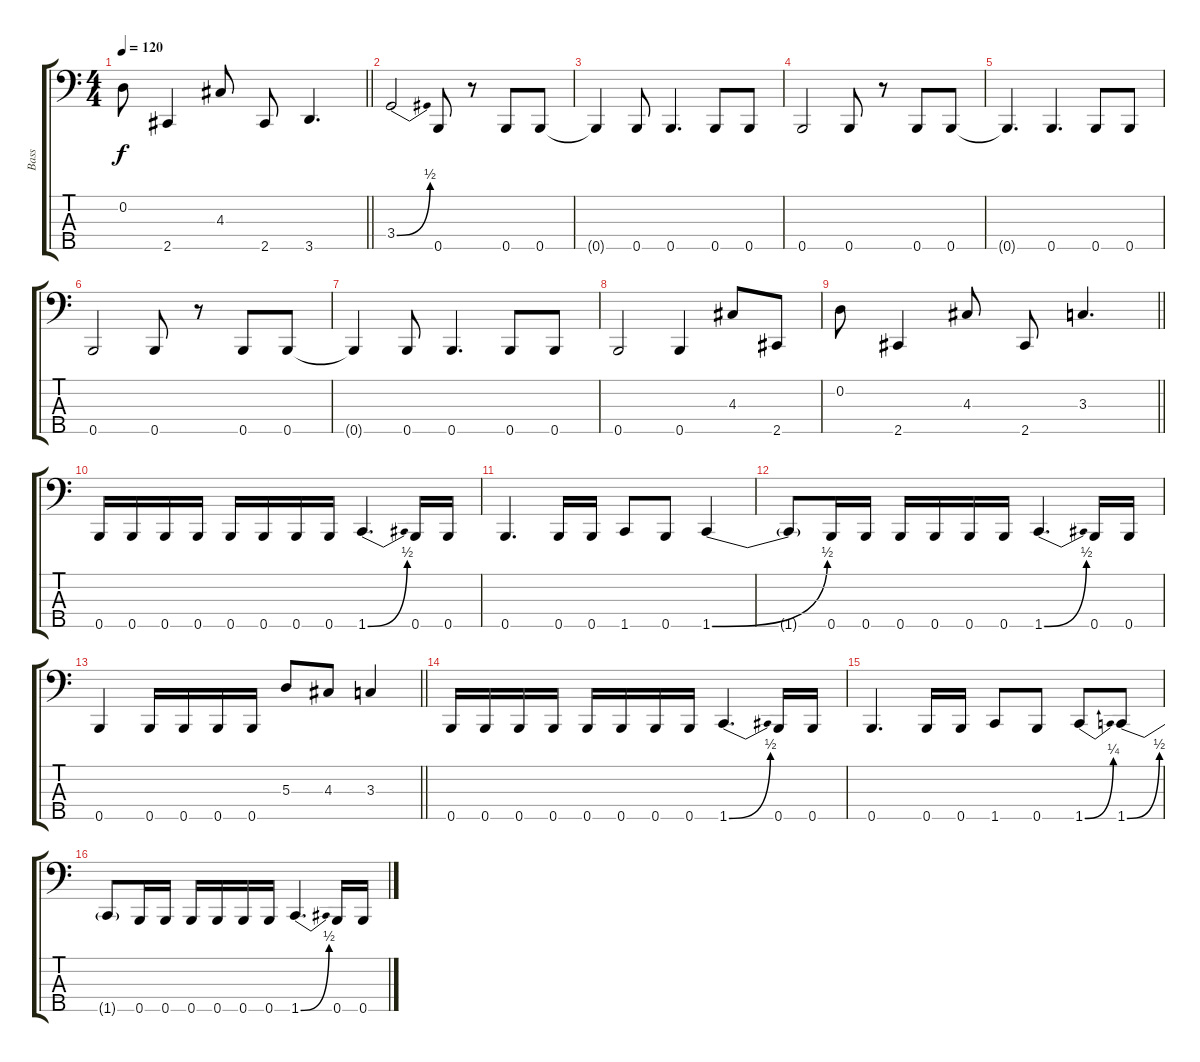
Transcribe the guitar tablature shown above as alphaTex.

\track ("Bass" "Bass") {instrument electricbassfinger}
\staff {score tabs}
\tuning (G2 D2 A1 E1 B0) {hide}
\ts (4 4)
\tempo 120
\clef f4
\barLineRight lightlight
\ks c
0.2.8{dy f} 2.5.4 4.3.8 2.5.8 3.5.4{d} |
3.4{be (bend 0 0 60 2)}.2 0.5.8 r.8 0.5.8 0.5.8 |
0.5{t}.4 0.5.8 0.5.4{d} 0.5.8 0.5.8 |
0.5.2 0.5.8 r.8 0.5.8 0.5.8 |
0.5{t}.4{d} 0.5.4{d} 0.5.8 0.5.8 |
0.5.2 0.5.8 r.8 0.5.8 0.5.8 |
0.5{t}.4 0.5.8 0.5.4{d} 0.5.8 0.5.8 |
0.5.2 0.5.4 4.3.8 2.5.8 |
\barLineRight lightlight
0.2.8 2.5.4 4.3.8 2.5.8 3.3.4{d} |
\section ("" "")
0.5.16 0.5.16 0.5.16 0.5.16 0.5.16 0.5.16 0.5.16 0.5.16 1.5{be (bend 0 0 60 2)}.4{d} 0.5.16 0.5.16 |
0.5.4{d} 0.5.16 0.5.16 1.5.8 0.5.8 1.5{be (bend 0 0 60 2)}.4 |
1.5{t}.8 0.5.16 0.5.16 0.5.16 0.5.16 0.5.16 0.5.16 1.5{be (bend 0 0 60 2)}.4{d} 0.5.16 0.5.16 |
\barLineRight lightlight
0.5.4 0.5.16 0.5.16 0.5.16 0.5.16 5.3.8 4.3.8 3.3.4 |
0.5.16 0.5.16 0.5.16 0.5.16 0.5.16 0.5.16 0.5.16 0.5.16 1.5{be (bend 0 0 60 2)}.4{d} 0.5.16 0.5.16 |
0.5.4{d} 0.5.16 0.5.16 1.5.8 0.5.8 1.5{be (bend 0 0 60 1)}.8 1.5{be (bend 0 0 60 2)}.8 |
1.5{t}.8 0.5.16 0.5.16 0.5.16 0.5.16 0.5.16 0.5.16 1.5{be (bend 0 0 60 2)}.4{d} 0.5.16 0.5.16
